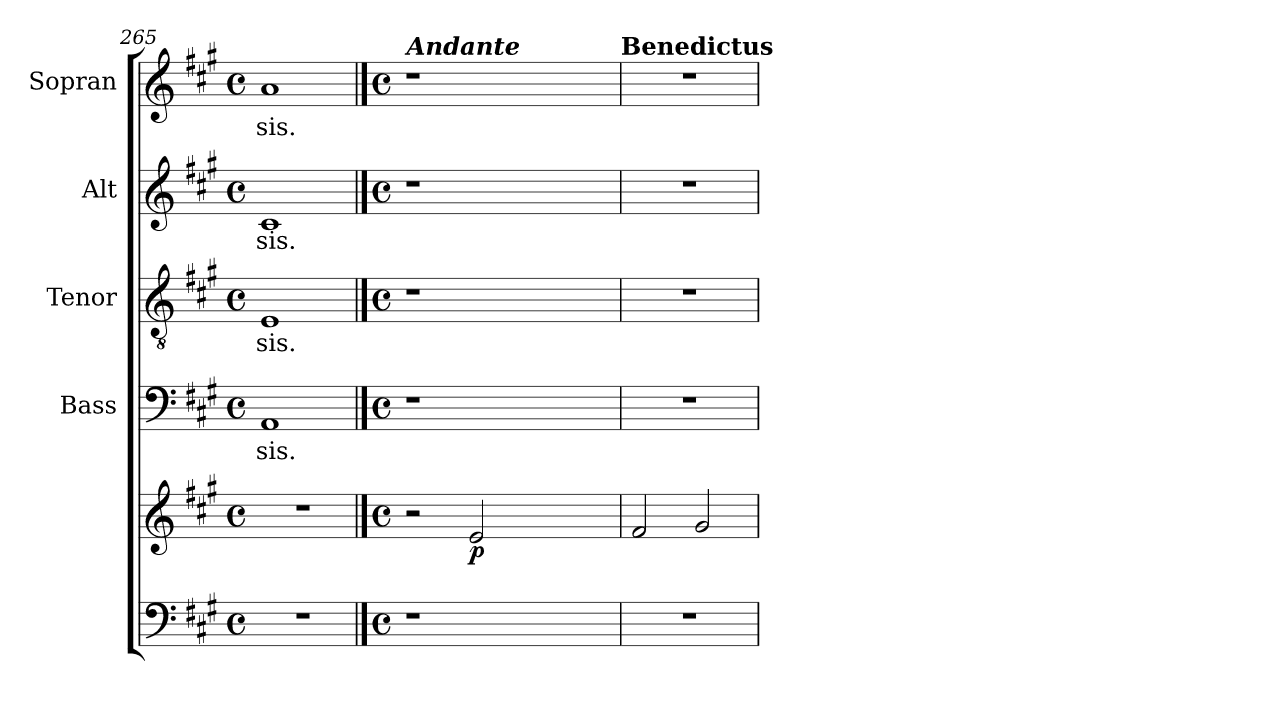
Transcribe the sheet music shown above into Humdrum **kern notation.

**kern	**kern	**dynam	**kern	**text	**kern	**text	**kern	**text	**kern	**text
*part5	*part5	*part5	*part4	*part4	*part3	*part3	*part2	*part2	*part1	*part1
*staff6	*staff5	*staff5/6	*staff4	*staff4	*staff3	*staff3	*staff2	*staff2	*staff1	*staff1
*	*	*	*I"Bass	*	*I"Tenor	*	*I"Alt	*	*I"Sopran	*
*	*	*	*I'B.	*	*I'T.	*	*I'A.	*	*I'S.	*
*clefF4	*clefG2	*	*clefF4	*	*clefGv2	*	*clefG2	*	*clefG2	*
*k[f#c#g#]	*k[f#c#g#]	*	*k[f#c#g#]	*	*k[f#c#g#]	*	*k[f#c#g#]	*	*k[f#c#g#]	*
*A:	*A:	*	*A:	*	*A:	*	*A:	*	*A:	*
*M4/4	*M4/4	*	*M4/4	*	*M4/4	*	*M4/4	*	*M4/4	*
*met(c)	*met(c)	*	*met(c)	*	*met(c)	*	*met(c)	*	*met(c)	*
=265	=265	=265	=265	=265	=265	=265	=265	=265	=265	=265
!	!	!	!	!LO:LY:b	!	!LO:LY:b	!	!LO:LY:b	!	!LO:LY:b
1r	1r	.	1AA	-sis.	1E	-sis.	1c#	-sis.	1a	-sis.
!!LO:LB:g=z
==266	==266	==266	==266	==266	==266	==266	==266	==266	==266	==266
*M4/4	*M4/4	*	*M4/4	*	*M4/4	*	*M4/4	*	*M4/4	*
*met(c)	*met(c)	*	*met(c)	*	*met(c)	*	*met(c)	*	*met(c)	*
!	!	!	!	!	!	!	!	!	!LO:TX:a:Bi:t=Andante	!
1r	2r	.	1r	.	1r	.	1r	.	1r	.
!	!	!LO:DY:b	!	!	!	!	!	!	!	!
.	2e/	p	.	.	.	.	.	.	.	.
2..ryy	2..ryy	.	2..ryy	.	2..ryy	.	2..ryy	.	2..ryy	.
!	!	!	!	!	!	!	!	!	!LO:TX:a:B:t=Benedictus	!
=267	=267	=267	=267	=267	=267	=267	=267	=267	=267	=267
1r	2f#/	.	1r	.	1r	.	1r	.	1r	.
.	2g#/	.	.	.	.	.	.	.	.	.
=	=	=	=	=	=	=	=	=	=	=
*-	*-	*-	*-	*-	*-	*-	*-	*-	*-	*-
